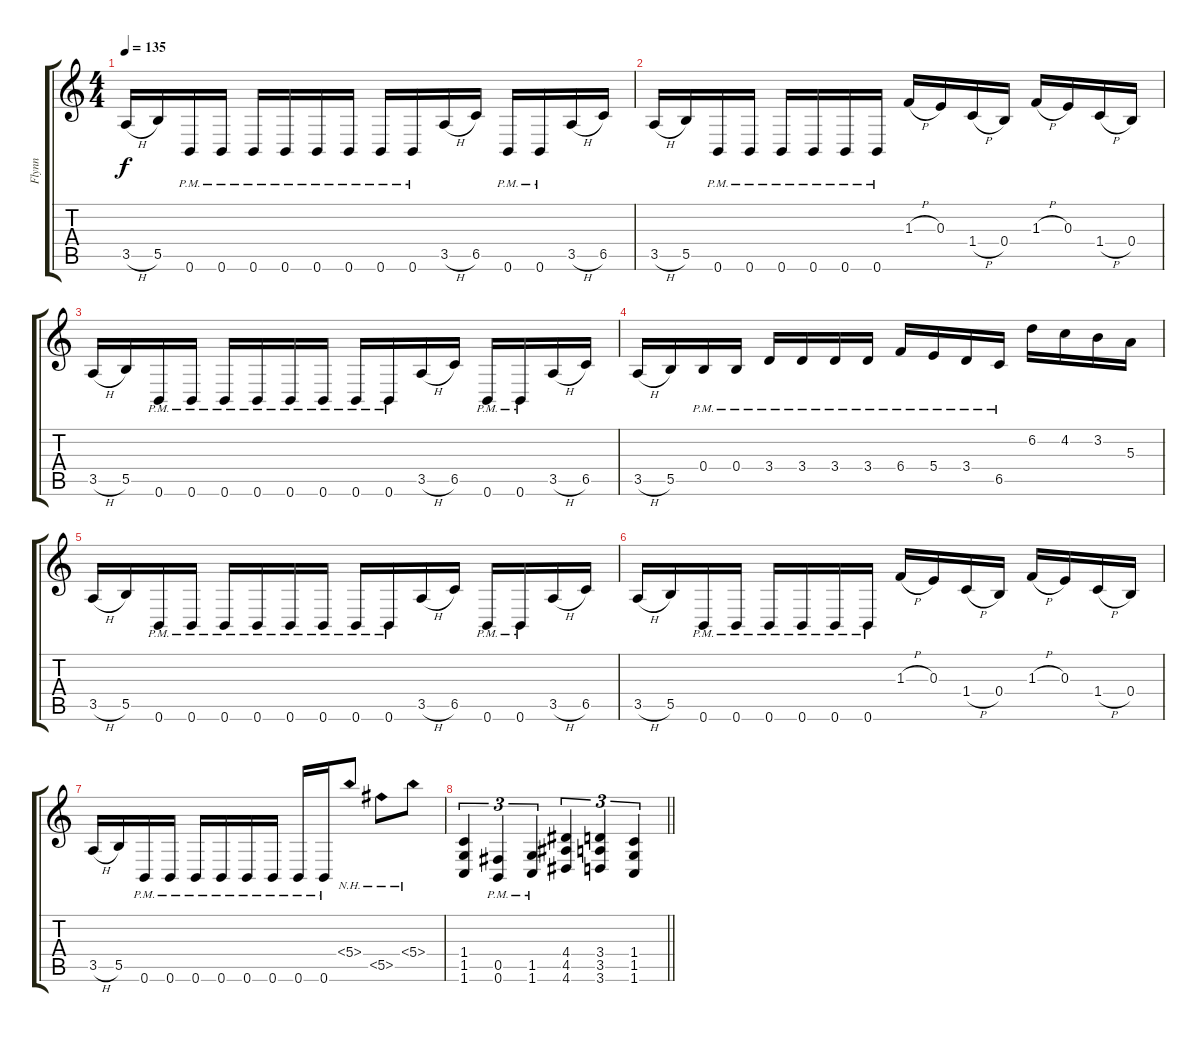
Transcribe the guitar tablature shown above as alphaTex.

\track ("Flynn" "Flynn") {instrument distortionguitar}
\staff {score tabs}
\tuning (Db4 Ab3 E3 B2 Gb2 B1) {hide}
\ts (4 4)
\tempo 135
\clef g2
\ks c
3.5{h}.16{dy f} 5.5.16 0.6{pm}.16 0.6{pm}.16 0.6{pm}.16 0.6{pm}.16 0.6{pm}.16 0.6{pm}.16 0.6{pm}.16 0.6{pm}.16 3.5{h}.16 6.5.16 0.6{pm}.16 0.6{pm}.16 3.5{h}.16 6.5.16 |
3.5{h}.16 5.5.16 0.6{pm}.16 0.6{pm}.16 0.6{pm}.16 0.6{pm}.16 0.6{pm}.16 0.6{pm}.16 1.3{h}.16 0.3.16 1.4{h}.16 0.4.16 1.3{h}.16 0.3.16 1.4{h}.16 0.4.16 |
3.5{h}.16 5.5.16 0.6{pm}.16 0.6{pm}.16 0.6{pm}.16 0.6{pm}.16 0.6{pm}.16 0.6{pm}.16 0.6{pm}.16 0.6{pm}.16 3.5{h}.16 6.5.16 0.6{pm}.16 0.6{pm}.16 3.5{h}.16 6.5.16 |
3.5{h}.16 5.5.16 0.4{pm}.16 0.4{pm}.16 3.4{pm}.16 3.4{pm}.16 3.4{pm}.16 3.4{pm}.16 6.4{pm}.16 5.4{pm}.16 3.4{pm}.16 6.5{pm}.16 6.2.16 4.2.16 3.2.16 5.3.16 |
3.5{h}.16 5.5.16 0.6{pm}.16 0.6{pm}.16 0.6{pm}.16 0.6{pm}.16 0.6{pm}.16 0.6{pm}.16 0.6{pm}.16 0.6{pm}.16 3.5{h}.16 6.5.16 0.6{pm}.16 0.6{pm}.16 3.5{h}.16 6.5.16 |
3.5{h}.16 5.5.16 0.6{pm}.16 0.6{pm}.16 0.6{pm}.16 0.6{pm}.16 0.6{pm}.16 0.6{pm}.16 1.3{h}.16 0.3.16 1.4{h}.16 0.4.16 1.3{h}.16 0.3.16 1.4{h}.16 0.4.16 |
3.5{h}.16 5.5.16 0.6{pm}.16 0.6{pm}.16 0.6{pm}.16 0.6{pm}.16 0.6{pm}.16 0.6{pm}.16 0.6{pm}.16 0.6{pm}.16 5.4{nh}.8 5.5{nh}.8 5.4{nh}.8 |
\barLineRight lightlight
(1.4 1.5 1.6).4{tu (3 2)} (0.5{pm} 0.6{pm}).4{tu (3 2)} (1.5{pm} 1.6{pm}).4{tu (3 2)} (4.4 4.5 4.6).4{tu (3 2)} (3.4 3.5 3.6).4{tu (3 2)} (1.4 1.5 1.6).4{tu (3 2)}
